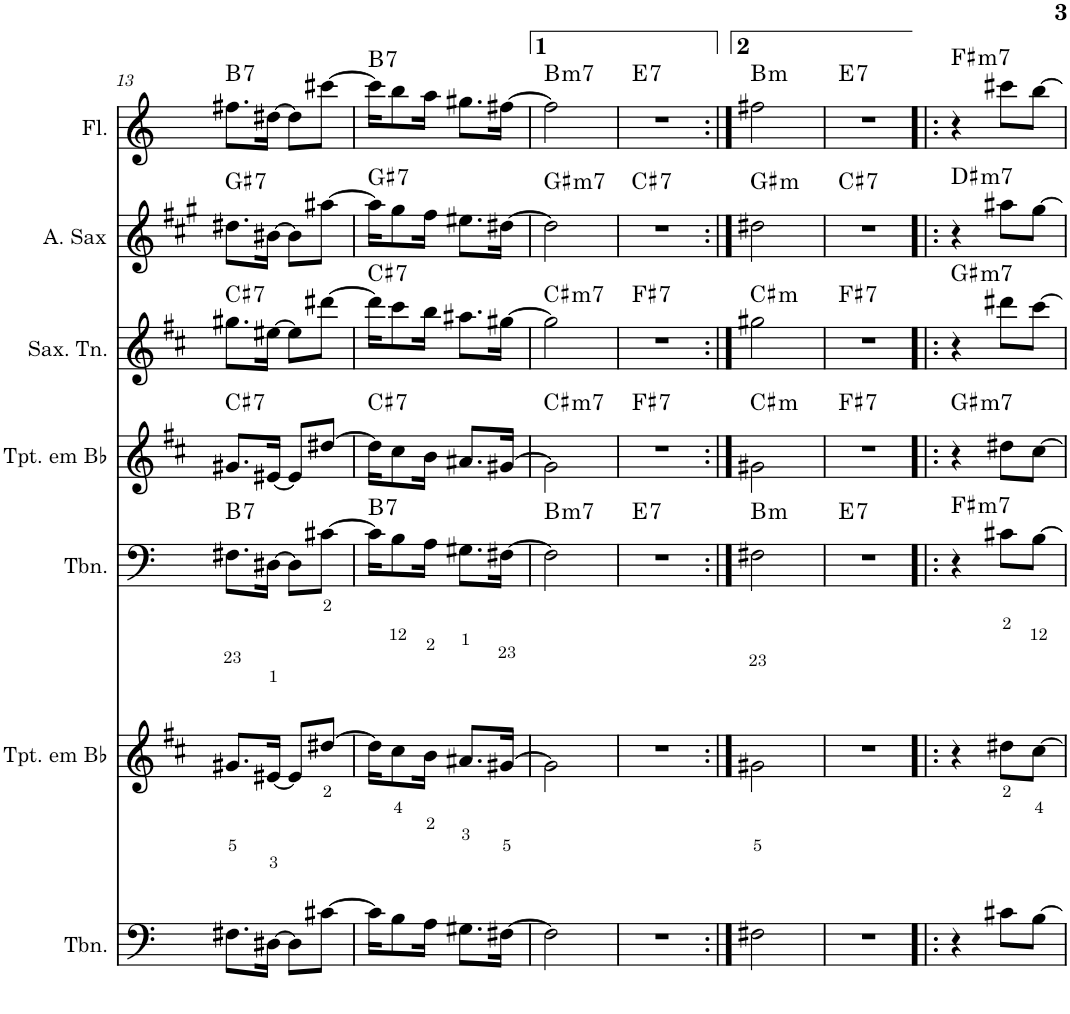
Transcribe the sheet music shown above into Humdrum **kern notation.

**kern	**kern	**kern	**harte	**kern	**harte	**kern	**harte	**kern	**harte	**kern	**harte
*part7	*part6	*part5	*part5	*part4	*part4	*part3	*part3	*part2	*part2	*part1	*part1
*staff7	*staff6	*staff5	*	*staff4	*	*staff3	*	*staff2	*	*staff1	*
*I"Trombone	*I"Trompete em Bb	*I"Trombone	*	*I"Trompete em Bb	*	*I"Saxofone Tenor	*	*I"Saxofone Alto	*	*I"Flauta Transversal	*
*I'Tbn.	*I'Tpt. em Bb	*I'Tbn.	*	*I'Tpt. em Bb	*	*I'Sax. Tn.	*	*	*	*I'Fl.	*
!!LO:PB:g=z
*clefF4	*clefG2	*clefF4	*	*clefG2	*	*clefG2	*	*clefG2	*	*clefG2	*
*	*Trd1c2	*	*	*Trd1c2	*	*Trd8c14	*	*Trd5c9	*	*	*
*k[]	*k[f#c#]	*k[]	*	*k[f#c#]	*	*k[f#c#]	*	*k[f#c#g#]	*	*k[]	*
*M2/4	*M2/4	*M2/4	*	*M2/4	*	*M2/4	*	*M2/4	*	*M2/4	*
=13	=13	=13	=13	=13	=13	=13	=13	=13	=13	=13	=13
!	!	!	!LO:H:kt=7	!	!LO:H:kt=7	!	!LO:H:kt=7	!	!LO:H:kt=7	!	!LO:H:kt=7
8.F#X\L	8.g#X/L	8.F#X\L	B:7	8.g#X/L	C#:7	8.gg#X\L	C#:7	8.dd#X\L	G#:7	8.ff#X\L	B:7
[16D#X\Jk	[16e#X/Jk	[16D#X\Jk	.	[16e#X/Jk	.	[16ee#X\Jk	.	[16b#X\Jk	.	[16dd#X\Jk	.
8D#\L]	8e#/L]	8D#\L]	.	8e#/L]	.	8ee#\L]	.	8b#\L]	.	8dd#\L]	.
[8c#X\J	[8dd#X/J	[8c#X\J	.	[8dd#X/J	.	[8ddd#X\J	.	[8aa#X\J	.	[8ccc#X\J	.
=14	=14	=14	=14	=14	=14	=14	=14	=14	=14	=14	=14
!	!	!	!LO:H:kt=7	!	!LO:H:kt=7	!	!LO:H:kt=7	!	!LO:H:kt=7	!	!LO:H:kt=7
16c#\KL]	16dd#\KL]	16c#\KL]	B:7	16dd#\KL]	C#:7	16ddd#\KL]	C#:7	16aa#\KL]	G#:7	16ccc#\KL]	B:7
8B\	8cc#\	8B\	.	8cc#\	.	8ccc#\	.	8gg#\	.	8bb\	.
16A\Jk	16b\Jk	16A\Jk	.	16b\Jk	.	16bb\Jk	.	16ff#\Jk	.	16aa\Jk	.
8.G#X\L	8.a#X/L	8.G#X\L	.	8.a#X/L	.	8.aa#X\L	.	8.ee#X\L	.	8.gg#X\L	.
[16F#X\Jk	[16g#X/Jk	[16F#X\Jk	.	[16g#X/Jk	.	[16gg#X\Jk	.	[16dd#X\Jk	.	[16ff#X\Jk	.
=15	=15	=15	=15	=15	=15	=15	=15	=15	=15	=15	=15
!	!	!	!LO:H:kt=m7	!	!LO:H:kt=m7	!	!LO:H:kt=m7	!	!LO:H:kt=m7	!	!LO:H:kt=m7
2F#\]	2g#\]	2F#\]	B:min7	2g#\]	C#:min7	2gg#\]	C#:min7	2dd#\]	G#:min7	2ff#\]	B:min7
=16	=16	=16	=16	=16	=16	=16	=16	=16	=16	=16	=16
!	!	!	!LO:H:kt=7	!	!LO:H:kt=7	!	!LO:H:kt=7	!	!LO:H:kt=7	!	!LO:H:kt=7
2r	2r	2r	E:7	2r	F#:7	2r	F#:7	2r	C#:7	2r	E:7
=17:|!	=17:|!	=17:|!	=17:|!	=17:|!	=17:|!	=17:|!	=17:|!	=17:|!	=17:|!	=17:|!	=17:|!
!	!	!	!LO:H:kt=m	!	!LO:H:kt=m	!	!LO:H:kt=m	!	!LO:H:kt=m	!	!LO:H:kt=m
2F#X\	2g#X\	2F#X\	B:min	2g#X\	C#:min	2gg#X\	C#:min	2dd#X\	G#:min	2ff#X\	B:min
=18	=18	=18	=18	=18	=18	=18	=18	=18	=18	=18	=18
!	!	!	!LO:H:kt=7	!	!LO:H:kt=7	!	!LO:H:kt=7	!	!LO:H:kt=7	!	!LO:H:kt=7
2r	2r	2r	E:7	2r	F#:7	2r	F#:7	2r	C#:7	2r	E:7
=19!|:	=19!|:	=19!|:	=19!|:	=19!|:	=19!|:	=19!|:	=19!|:	=19!|:	=19!|:	=19!|:	=19!|:
!	!	!	!LO:H:kt=m7	!	!LO:H:kt=m7	!	!LO:H:kt=m7	!	!LO:H:kt=m7	!	!LO:H:kt=m7
4r	4r	4r	F#:min7	4r	G#:min7	4r	G#:min7	4r	D#:min7	4r	F#:min7
8c#X\L	8dd#X\L	8c#X\L	.	8dd#X\L	.	8ddd#X\L	.	8aa#X\L	.	8ccc#X\L	.
[8B\J	[8cc#\J	[8B\J	.	[8cc#\J	.	[8ccc#\J	.	[8gg#\J	.	[8bb\J	.
=	=	=	=	=	=	=	=	=	=	=	=
*-	*-	*-	*-	*-	*-	*-	*-	*-	*-	*-	*-
